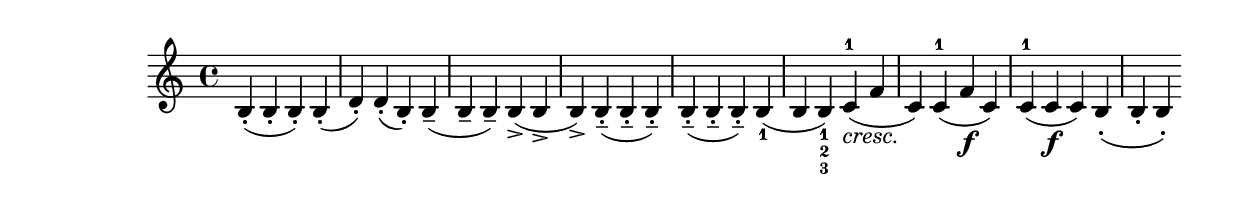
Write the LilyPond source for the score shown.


\header {

    texidoc = "A slur avoids collisions with scripts.  Only articulations
    go inside the slur, dynamic markings, fingerings texts etc. go outside
    of slur.

    For different configurations, the scripts can be moved manually."
    }

\version "2.3.7"
\paper { raggedright = ##t }
\relative
{
    b4-.( b-. b-.)
    
    b(-.  d-.)
    d(-.  b-.)
    
    b--( b-- b--)
    b->( b-> b->)
    b-.--( b-.-- b-.--)
    b---.( b---. b---.)

    b_1( b b_1_2_3)
    c-1_\markup { \italic {"cresc."}}( f c)
    c-1( f\f c)
    c-1( c\f c)
    \once \override Script #'padding = #1.2
    b-.( b-.
    \once \override Script #'padding = #1.2
    b-.)
}
